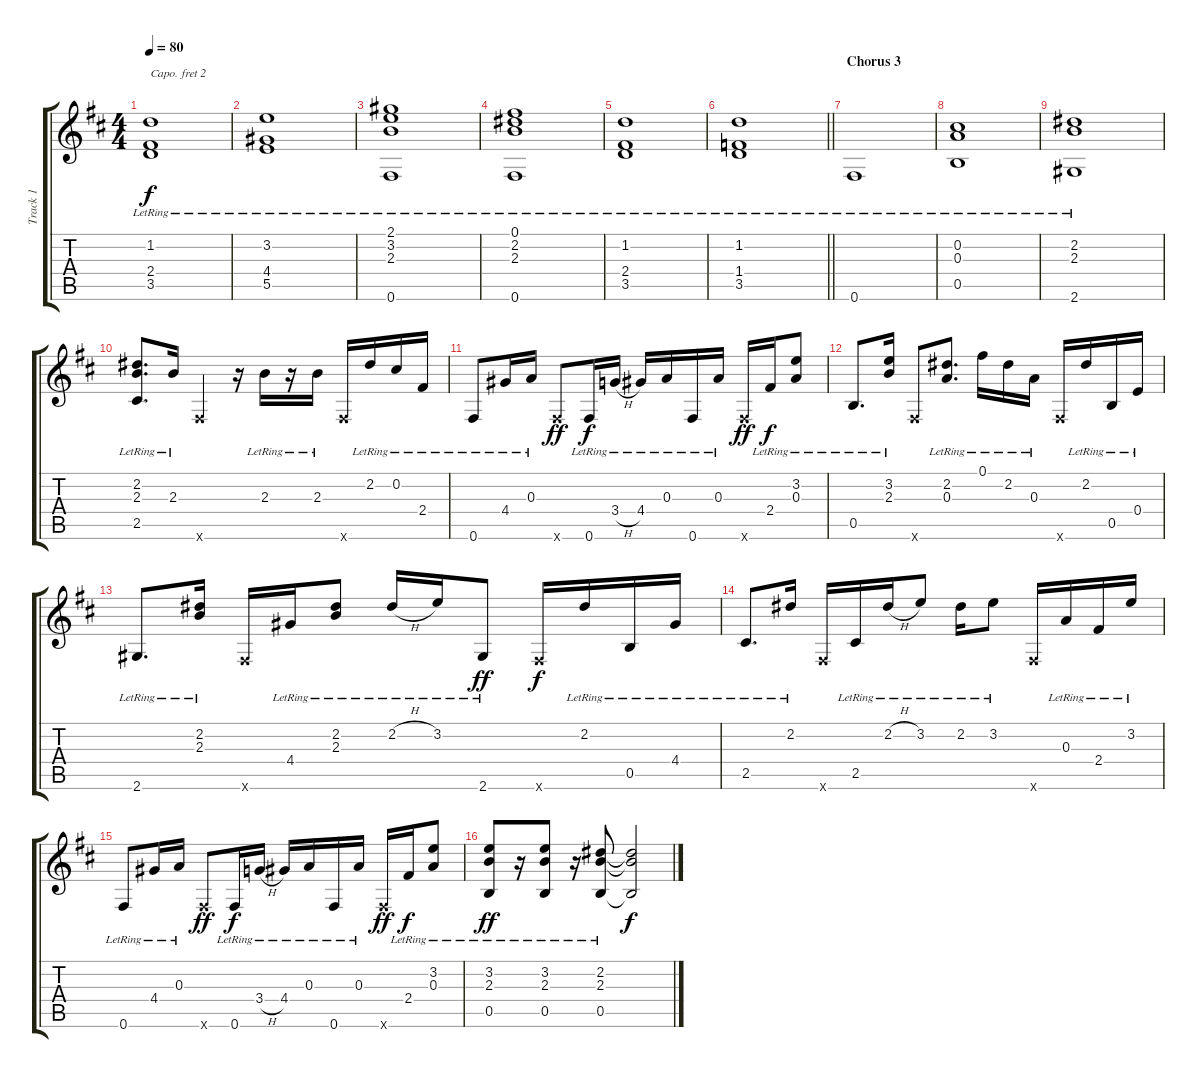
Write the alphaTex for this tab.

\track ("Track 1" "Track 1") {instrument acousticguitarsteel}
\staff {score tabs}
\capo 2
\tuning (E4 B3 G3 D3 A2 E2) {hide}
\ts (4 4)
\tempo 80
\clef g2
\ks d
(1.2{lr} 2.4{lr} 3.5{lr}).1{dy f} |
(3.2{lr} 4.4{lr} 5.5{lr}).1 |
(2.1{lr} 3.2{lr} 2.3{lr} 0.6{lr}).1 |
(0.1{lr} 2.2{lr} 2.3{lr} 0.6{lr}).1 |
(1.2{lr} 2.4{lr} 3.5{lr}).1 |
\barLineRight lightlight
(1.2{lr} 1.4{lr} 3.5{lr}).1 |
\section ("" "Chorus 3")
0.6{lr}.1 |
(0.2{lr} 0.3{lr} 0.5{lr}).1 |
(2.2{lr} 2.3{lr} 2.6{lr}).1 |
(2.2{lr} 2.3{lr} 2.5{lr}).8{d} 2.3{lr}.16 0.6{x}.4 r.16 2.3{lr}.16 r.16 2.3{lr}.16 0.6{x}.16 2.2{lr}.16 0.2{lr}.16 2.4{lr}.16 |
0.6{lr}.8 4.4{lr}.16 0.3{lr}.16 0.6{x}.8{dy ff} 0.6{lr}.16{dy f} 3.4{h lr}.16 4.4{lr}.16 0.3{lr}.16 0.6{lr}.16 0.3{lr}.16 0.6{x}.16{dy ff} 2.4{lr}.16{dy f} (3.2{lr} 0.3{lr}).8 |
0.5{lr}.8{d} (3.2{lr} 2.3{lr}).16 0.6{x}.8 (2.2{lr} 0.3{lr}).8{d} 0.1{lr}.16 2.2{lr}.16 0.3{lr}.16 0.6{x}.16 2.2{lr}.16 0.5{lr}.16 0.4{lr}.16 |
2.6{lr}.8{d} (2.2{lr} 2.3{lr}).16 0.6{x}.16 4.4{lr}.16 (2.2{lr} 2.3{lr}).8 2.2{h lr}.16 3.2{lr}.16 2.6{lr}.8{dy ff} 0.6{x}.16{dy f} 2.2{lr}.16 0.5{lr}.16 4.4{lr}.16 |
2.5{lr}.8{d} 2.2{lr}.16 0.6{x}.16 2.5{lr}.16 2.2{h lr}.16 3.2{lr}.8 2.2{lr}.16 3.2{lr}.8 0.6{x}.16 0.3{lr}.16 2.4{lr}.16 3.2{lr}.16 |
0.6{lr}.8 4.4{lr}.16 0.3{lr}.16 0.6{x}.8{dy ff} 0.6{lr}.16{dy f} 3.4{h lr}.16 4.4{lr}.16 0.3{lr}.16 0.6{lr}.16 0.3{lr}.16 0.6{x}.16{dy ff} 2.4{lr}.16{dy f} (3.2{lr} 0.3{lr}).8 |
(3.2{lr} 2.3{lr} 0.5{lr}).8{dy ff} r.16 (3.2{lr} 2.3{lr} 0.5{lr}).8 r.16 (2.2{lr} 2.3{lr} 0.5{lr}).8 (2.2{t} 2.3{t} 0.5{t}).2{dy f}
